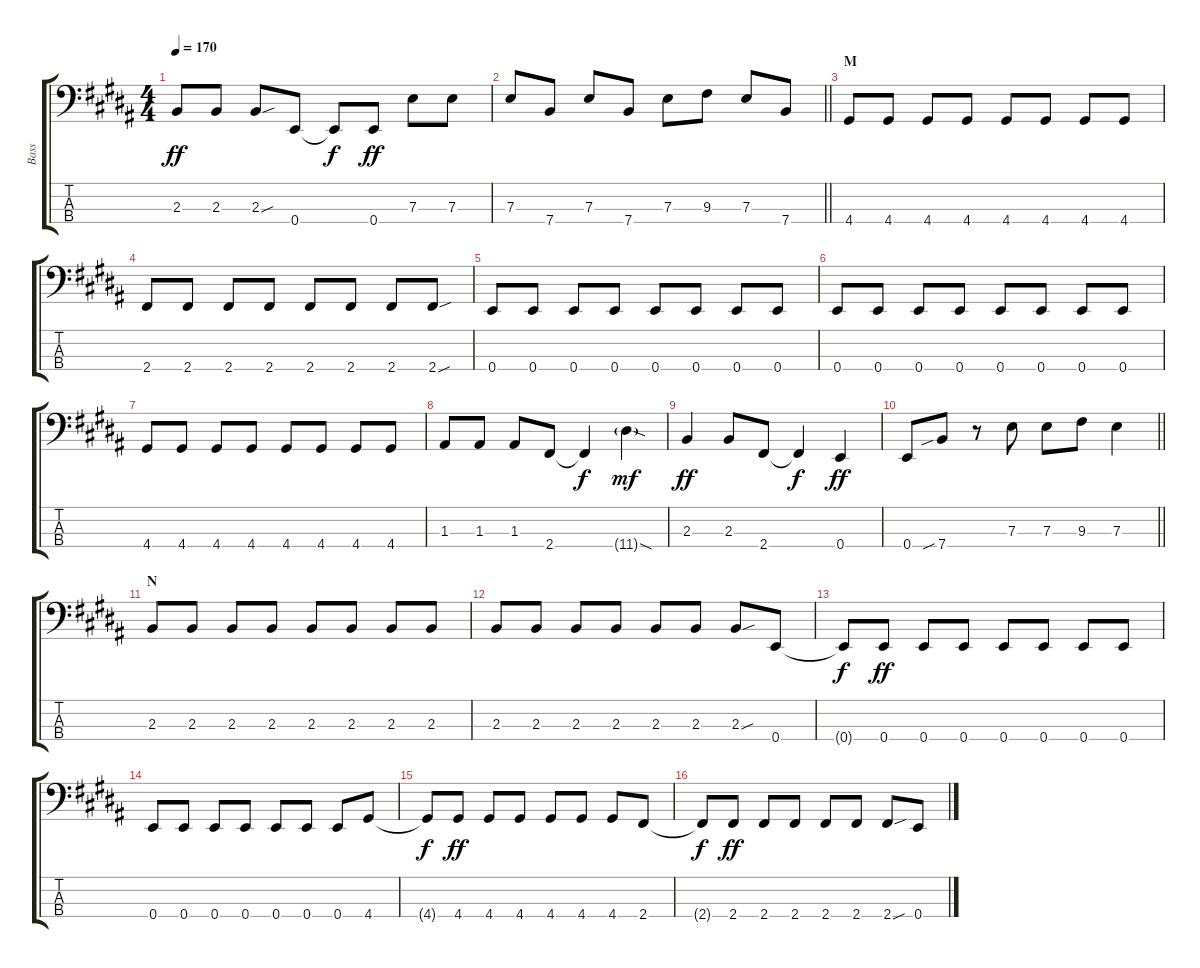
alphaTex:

\track ("Bass" "Bass") {instrument electricbasspick}
\staff {score tabs}
\tuning (G2 D2 A1 E1) {hide}
\ts (4 4)
\tempo 170
\clef f4
\ks b
2.3.8{dy ff} 2.3.8 2.3{sou}.8 0.4.8 0.4{t}.8{dy f} 0.4.8{dy ff} 7.3.8 7.3.8 |
\barLineRight lightlight
7.3.8 7.4.8 7.3.8 7.4.8 7.3.8 9.3.8 7.3.8 7.4.8 |
\section ("" "M")
4.4.8 4.4.8 4.4.8 4.4.8 4.4.8 4.4.8 4.4.8 4.4.8 |
2.4.8 2.4.8 2.4.8 2.4.8 2.4.8 2.4.8 2.4.8 2.4{sou}.8 |
0.4.8 0.4.8 0.4.8 0.4.8 0.4.8 0.4.8 0.4.8 0.4.8 |
0.4.8 0.4.8 0.4.8 0.4.8 0.4.8 0.4.8 0.4.8 0.4.8 |
4.4.8 4.4.8 4.4.8 4.4.8 4.4.8 4.4.8 4.4.8 4.4.8 |
1.3.8 1.3.8 1.3.8 2.4.8 2.4{t}.4{dy f} 11.4{sod g}.4{dy mf} |
2.3.4{dy ff} 2.3.8 2.4.8 2.4{t}.4{dy f} 0.4.4{dy ff} |
\barLineRight lightlight
0.4.8 7.4{sib}.8 r.8 7.3.8 7.3.8 9.3.8 7.3.4 |
\section ("" "N")
2.3.8 2.3.8 2.3.8 2.3.8 2.3.8 2.3.8 2.3.8 2.3.8 |
2.3.8 2.3.8 2.3.8 2.3.8 2.3.8 2.3.8 2.3{sou}.8 0.4.8 |
0.4{t}.8{dy f} 0.4.8{dy ff} 0.4.8 0.4.8 0.4.8 0.4.8 0.4.8 0.4.8 |
0.4.8 0.4.8 0.4.8 0.4.8 0.4.8 0.4.8 0.4.8 4.4.8 |
4.4{t}.8{dy f} 4.4.8{dy ff} 4.4.8 4.4.8 4.4.8 4.4.8 4.4.8 2.4.8 |
2.4{t}.8{dy f} 2.4.8{dy ff} 2.4.8 2.4.8 2.4.8 2.4.8 2.4{sou}.8 0.4.8
